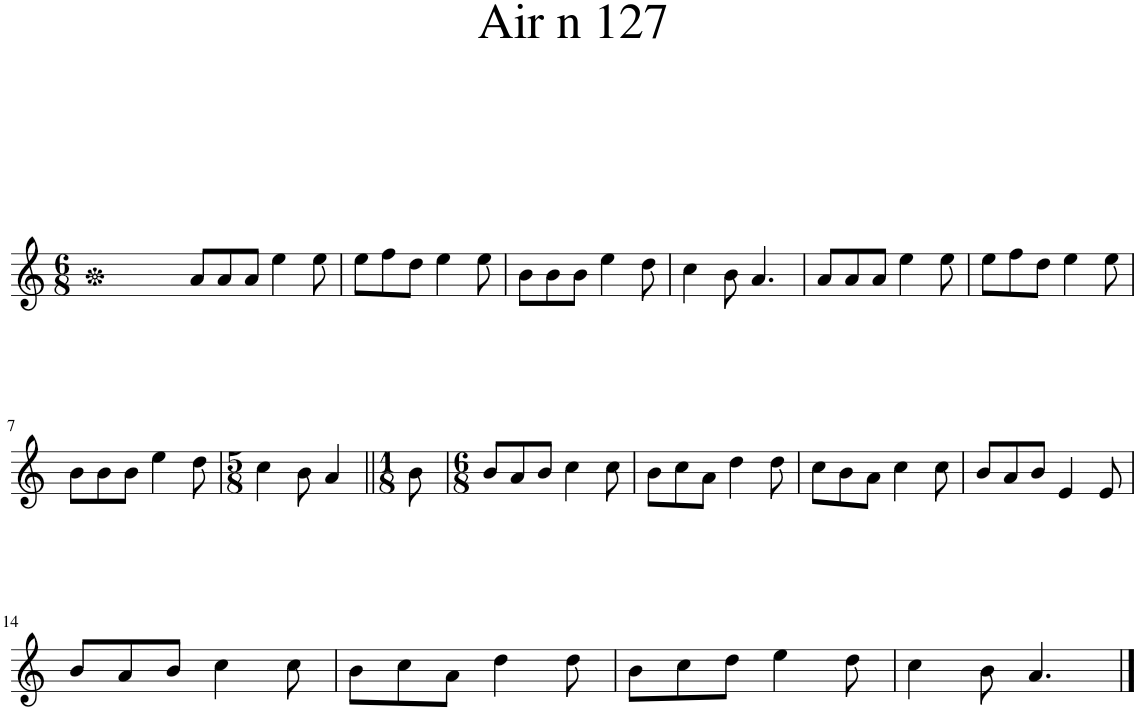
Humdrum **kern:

**kern
*part1
*staff1
*I"Piano
*I'Pno.
*clefG2
*k[]
*M6/8
=1
8a/L
8a/
8a/J
4ee\
8ee\
=2
8ee\L
8ff\
8dd\J
4ee\
8ee\
=3
8b\L
8b\
8b\J
4ee\
8dd\
=4
4cc\
8b\
4.a/
=5
8a/L
8a/
8a/J
4ee\
8ee\
=6
8ee\L
8ff\
8dd\J
4ee\
8ee\
!!LO:LB:g=z
=7
8b\L
8b\
8b\J
4ee\
8dd\
=8
*M5/8
4cc\
8b\
4a/
=9||
*M1/8
8b\
=10
*M6/8
8b/L
8a/
8b/J
4cc\
8cc\
=11
8b\L
8cc\
8a\J
4dd\
8dd\
=12
8cc\L
8b\
8a\J
4cc\
8cc\
=13
8b/L
8a/
8b/J
4e/
8e/
!!LO:LB:g=z
=14
8b/L
8a/
8b/J
4cc\
8cc\
=15
8b\L
8cc\
8a\J
4dd\
8dd\
=16
8b\L
8cc\
8dd\J
4ee\
8dd\
=17
4cc\
8b\
4.a/
==
*-
